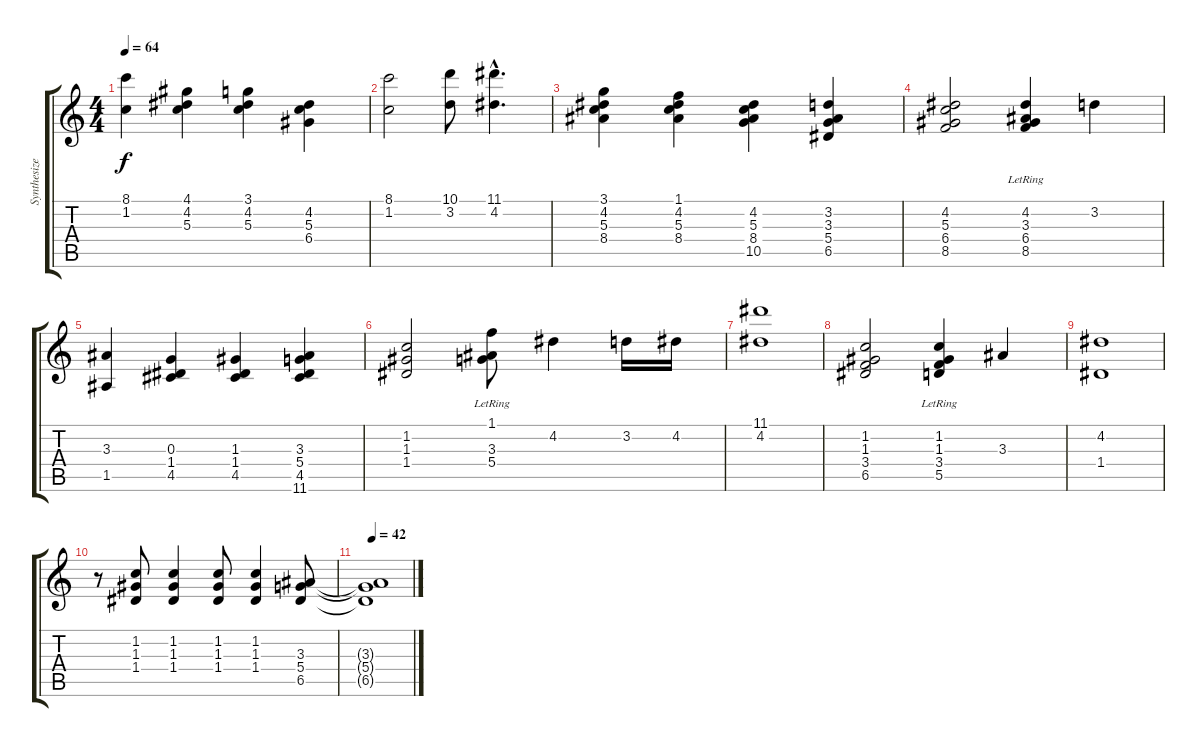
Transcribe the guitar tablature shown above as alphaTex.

\track ("Synthesizer (High)" "Synthesize") {instrument stringensemble1}
\staff {score tabs}
\tuning (E5 B4 G4 D4 A3 E3) {hide}
\ts (4 4)
\tempo 64
\clef g2
\ks c
(8.1{t} 1.2{t}).4{dy f} (4.1 4.2 5.3).4 (3.1 4.2 5.3).4 (4.2 5.3 6.4).4 |
(8.1 1.2).2 (10.1 3.2).8 (11.1{hac} 4.2{hac}).4{d} |
(3.1 4.2 5.3 8.4).4 (1.1 4.2 5.3 8.4).4 (4.2 5.3 8.4 10.5).4 (3.2 3.3 5.4 6.5).4 |
(4.2 5.3 6.4 8.5).2 (4.2 3.3{lr} 6.4{lr} 8.5{lr}).4 3.2.4 |
(3.3 1.5).4 (0.3 1.4 4.5).4 (1.3 1.4 4.5).4 (3.3 5.4 4.5 11.6).4 |
(1.2 1.3 1.4).2 (1.1 3.3{lr} 5.4{lr}).8 4.2.4 3.2.16 4.2.16 |
(11.1 4.2).1 |
(1.2 1.3 3.4 6.5).2 (1.2 1.3{lr} 3.4{lr} 5.5{lr}).4 3.3.4 |
(4.2 1.4).1 |
r.8 (1.2 1.3 1.4).8 (1.2 1.3 1.4).4 (1.2 1.3 1.4).8 (1.2 1.3 1.4).4 (3.3 5.4 6.5).8 |
\tempo 42
(3.3{t} 5.4{t} 6.5{t}).1
